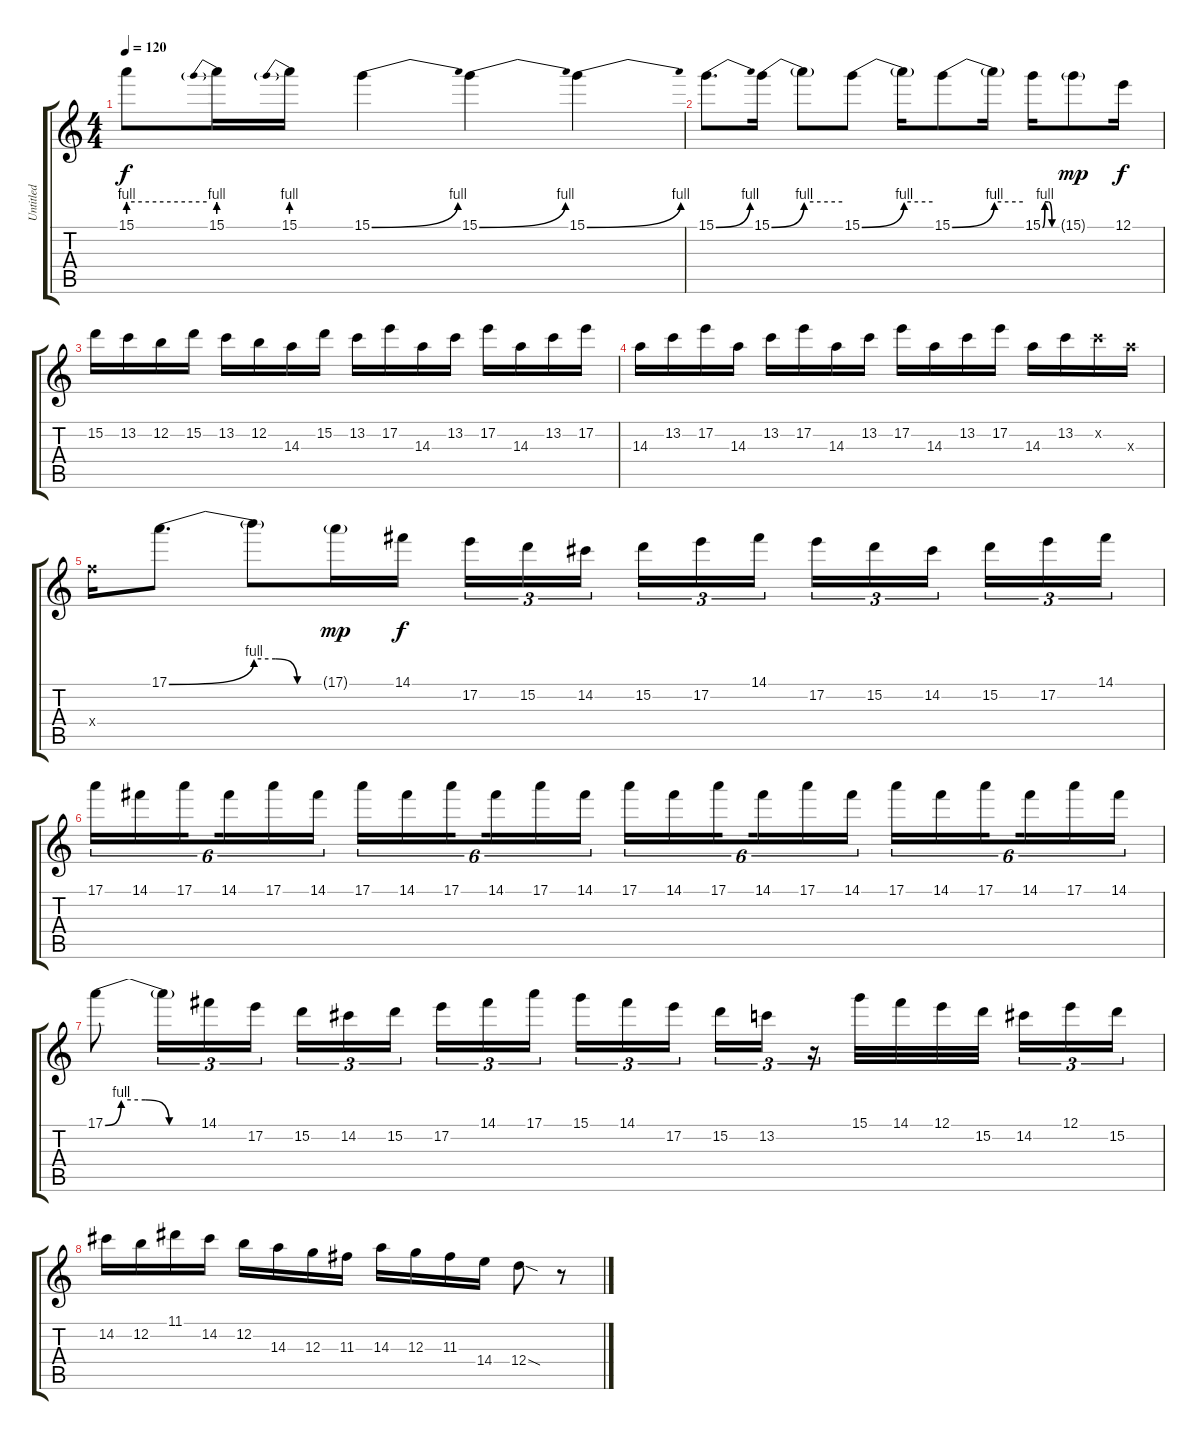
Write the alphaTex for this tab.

\track ("Untitled" "Untitled") {instrument acousticguitarnylon}
\staff {score tabs}
\tuning (E4 B3 G3 D3 A2 E2) {hide}
\ts (4 4)
\tempo 120
\clef g2
\ks c
15.1{be (hold 0 4 60 4) t}.8{dy f} 15.1{be (prebend 0 4 60 4)}.16 15.1{be (prebend 0 4 60 4)}.16 15.1{be (bend 0 0 60 4)}.4 15.1{be (bend 0 0 60 4)}.4 15.1{be (bend 0 0 60 4)}.4 |
15.1{be (bend 0 0 60 4)}.8{d} 15.1{be (bend 0 0 60 4)}.16 15.1{be (hold 0 4 60 4) t}.8 15.1{be (bend 0 0 60 4)}.8 15.1{be (hold 0 4 60 4) t}.16 15.1{be (bend 0 0 60 4)}.8 15.1{be (hold 0 4 60 4) t}.16 15.1{be (custom 0 0 10 4 25 4 40 0 60 0)}.16 15.1{g}.8{dy mp} 12.1.16{dy f} |
15.2.16 13.2.16 12.2.16 15.2.16 13.2.16 12.2.16 14.3.16 15.2.16 13.2.16 17.2.16 14.3.16 13.2.16 17.2.16 14.3.16 13.2.16 17.2.16 |
14.3.16 13.2.16 17.2.16 14.3.16 13.2.16 17.2.16 14.3.16 13.2.16 17.2.16 14.3.16 13.2.16 17.2.16 14.3.16 13.2.16 13.2{x}.16 14.3{x}.16 |
15.4{x}.16 17.1{be (bend 0 0 60 4)}.8{d} 17.1{be (custom 0 4 20 4 40 0 60 0) t}.8 17.1{g}.16{dy mp} 14.1.16{dy f} 17.2.16{tu (3 2)} 15.2.16{tu (3 2)} 14.2.16{tu (3 2) beam splitsecondary} 15.2.16{tu (3 2)} 17.2.16{tu (3 2)} 14.1.16{tu (3 2)} 17.2.16{tu (3 2)} 15.2.16{tu (3 2)} 14.2.16{tu (3 2) beam splitsecondary} 15.2.16{tu (3 2)} 17.2.16{tu (3 2)} 14.1.16{tu (3 2)} |
17.1.16{tu (6 4)} 14.1.16{tu (6 4)} 17.1.16{tu (6 4) beam splitsecondary} 14.1.16{tu (6 4)} 17.1.16{tu (6 4)} 14.1.16{tu (6 4)} 17.1.16{tu (6 4)} 14.1.16{tu (6 4)} 17.1.16{tu (6 4) beam splitsecondary} 14.1.16{tu (6 4)} 17.1.16{tu (6 4)} 14.1.16{tu (6 4)} 17.1.16{tu (6 4)} 14.1.16{tu (6 4)} 17.1.16{tu (6 4) beam splitsecondary} 14.1.16{tu (6 4)} 17.1.16{tu (6 4)} 14.1.16{tu (6 4)} 17.1.16{tu (6 4)} 14.1.16{tu (6 4)} 17.1.16{tu (6 4) beam splitsecondary} 14.1.16{tu (6 4)} 17.1.16{tu (6 4)} 14.1.16{tu (6 4)} |
17.1{be (custom 0 0 10 4 25 4 40 0 60 0)}.8 17.1{t}.16{tu (3 2)} 14.1.16{tu (3 2)} 17.2.16{tu (3 2)} 15.2.16{tu (3 2)} 14.2.16{tu (3 2)} 15.2.16{tu (3 2) beam splitsecondary} 17.2.16{tu (3 2)} 14.1.16{tu (3 2)} 17.1.16{tu (3 2)} 15.1.16{tu (3 2)} 14.1.16{tu (3 2)} 17.2.16{tu (3 2) beam splitsecondary} 15.2.16{tu (3 2)} 13.2.16{tu (3 2)} r.16{tu (3 2)} 15.1.32 14.1.32 12.1.32 15.2.32{beam splitsecondary} 14.2.16{tu (3 2)} 12.1.16{tu (3 2)} 15.2.16{tu (3 2)} |
14.2.16 12.2.16 11.1.16 14.2.16 12.2.16 14.3.16 12.3.16 11.3.16 14.3.16 12.3.16 11.3.16 14.4.16 12.4{sod}.8 r.8
